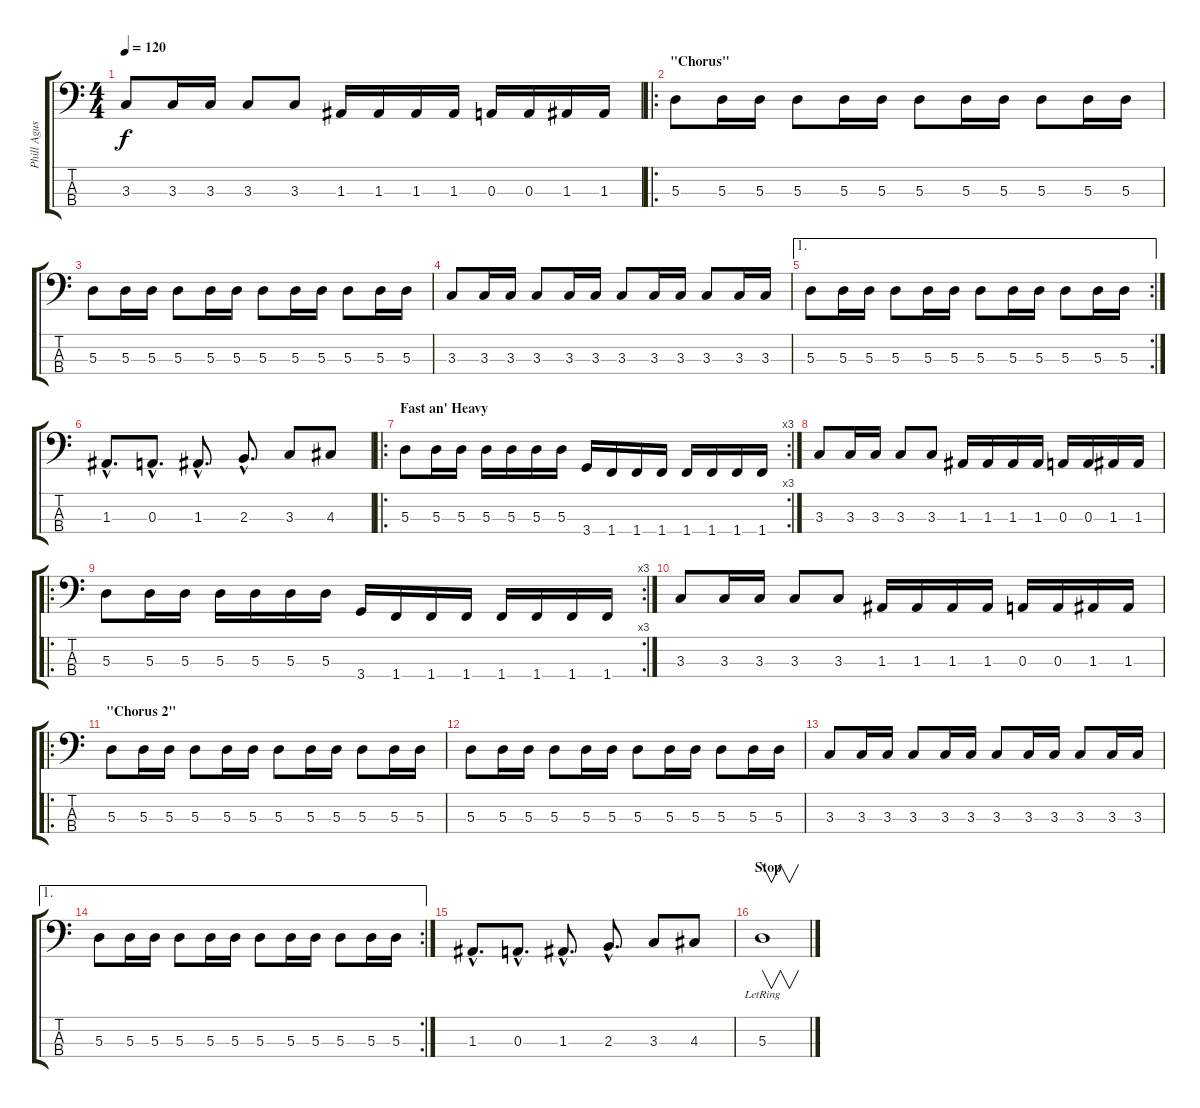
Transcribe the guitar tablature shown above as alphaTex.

\track ("Phill Agus" "Phill Agus") {instrument electricbasspick}
\staff {score tabs}
\tuning (G2 D2 A1 E1) {hide}
\ts (4 4)
\tempo 120
\clef f4
\ks c
3.3.8{dy f} 3.3.16 3.3.16 3.3.8 3.3.8 1.3.16 1.3.16 1.3.16 1.3.16 0.3.16 0.3.16 1.3.16 1.3.16 |
\ro
\section ("" "\"Chorus\"")
5.3.8 5.3.16 5.3.16 5.3.8 5.3.16 5.3.16 5.3.8 5.3.16 5.3.16 5.3.8 5.3.16 5.3.16 |
5.3.8 5.3.16 5.3.16 5.3.8 5.3.16 5.3.16 5.3.8 5.3.16 5.3.16 5.3.8 5.3.16 5.3.16 |
3.3.8 3.3.16 3.3.16 3.3.8 3.3.16 3.3.16 3.3.8 3.3.16 3.3.16 3.3.8 3.3.16 3.3.16 |
\ae 1
\rc 2
5.3.8 5.3.16 5.3.16 5.3.8 5.3.16 5.3.16 5.3.8 5.3.16 5.3.16 5.3.8 5.3.16 5.3.16 |
1.3{hac}.8{d} 0.3{hac}.8{d} 1.3{hac}.8{d} 2.3{hac}.8{d} 3.3.8 4.3.8 |
\ro
\rc 3
\section ("" "Fast an' Heavy")
5.3.8 5.3.16 5.3.16 5.3.16 5.3.16 5.3.16 5.3.16 3.4.16 1.4.16 1.4.16 1.4.16 1.4.16 1.4.16 1.4.16 1.4.16 |
3.3.8 3.3.16 3.3.16 3.3.8 3.3.8 1.3.16 1.3.16 1.3.16 1.3.16 0.3.16 0.3.16 1.3.16 1.3.16 |
\ro
\rc 3
5.3.8 5.3.16 5.3.16 5.3.16 5.3.16 5.3.16 5.3.16 3.4.16 1.4.16 1.4.16 1.4.16 1.4.16 1.4.16 1.4.16 1.4.16 |
3.3.8 3.3.16 3.3.16 3.3.8 3.3.8 1.3.16 1.3.16 1.3.16 1.3.16 0.3.16 0.3.16 1.3.16 1.3.16 |
\ro
\section ("" "\"Chorus 2\"")
5.3.8 5.3.16 5.3.16 5.3.8 5.3.16 5.3.16 5.3.8 5.3.16 5.3.16 5.3.8 5.3.16 5.3.16 |
5.3.8 5.3.16 5.3.16 5.3.8 5.3.16 5.3.16 5.3.8 5.3.16 5.3.16 5.3.8 5.3.16 5.3.16 |
3.3.8 3.3.16 3.3.16 3.3.8 3.3.16 3.3.16 3.3.8 3.3.16 3.3.16 3.3.8 3.3.16 3.3.16 |
\ae 1
\rc 2
5.3.8 5.3.16 5.3.16 5.3.8 5.3.16 5.3.16 5.3.8 5.3.16 5.3.16 5.3.8 5.3.16 5.3.16 |
1.3{hac}.8{d} 0.3{hac}.8{d} 1.3{hac}.8{d} 2.3{hac}.8{d} 3.3.8 4.3.8 |
\section ("" "Stop")
5.3{lr}.1{v}
